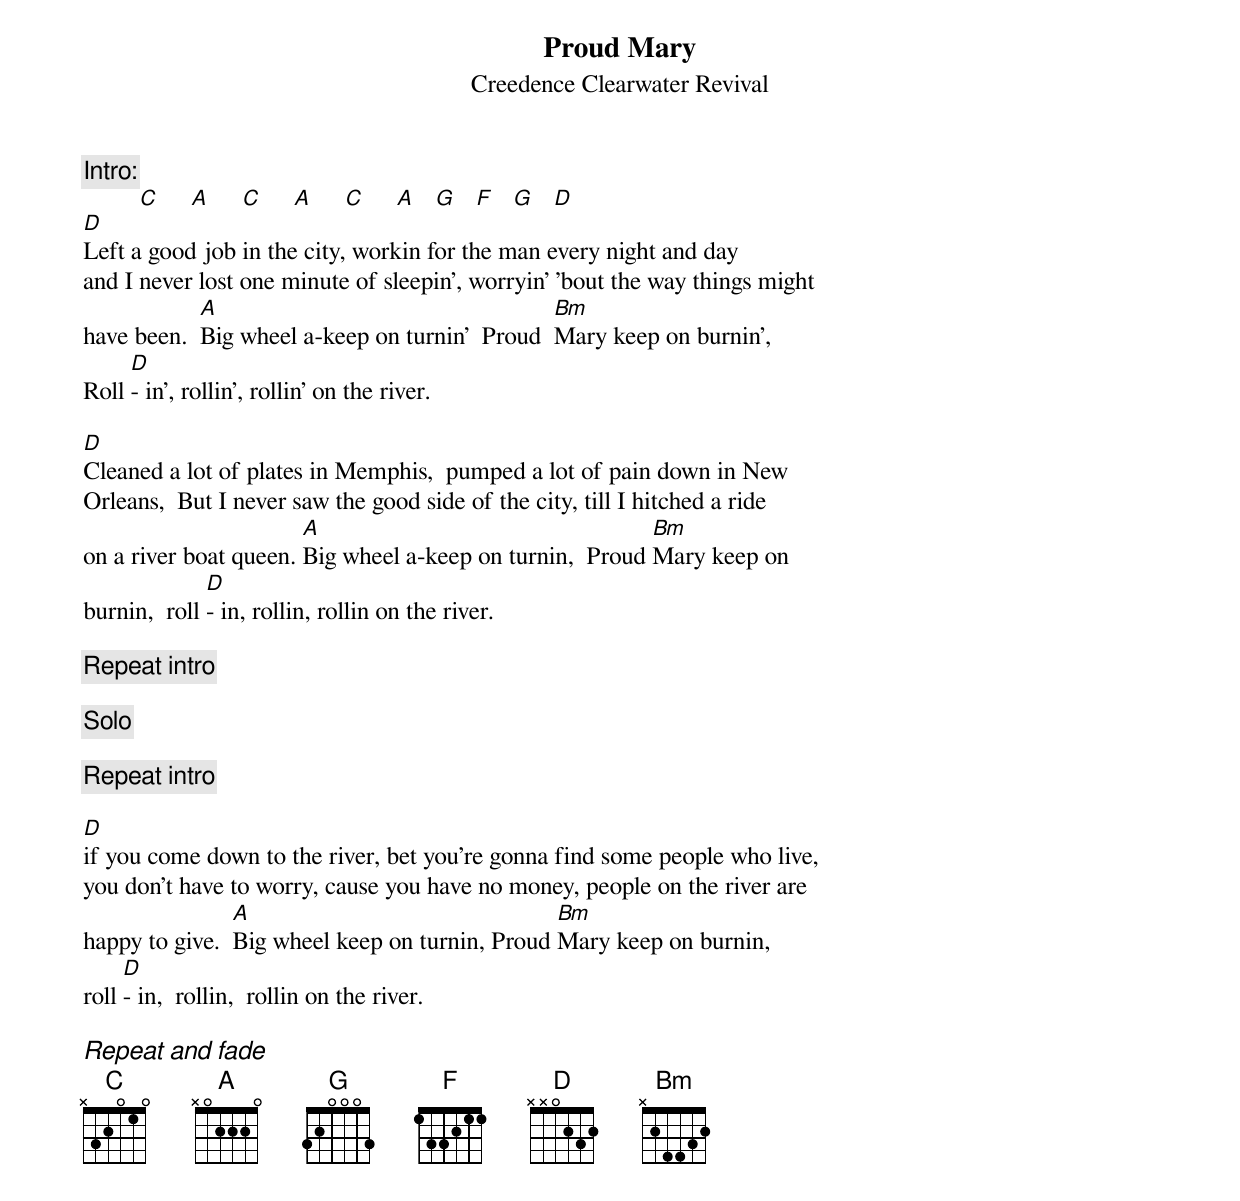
{title:Proud Mary}
{subtitle:Creedence Clearwater Revival}
{c:Intro:}
         [C]     [A]     [C]     [A]     [C]     [A]   [G]   [F]   [G]   [D]
[D]Left a good job in the city, workin for the man every night and day
and I never lost one minute of sleepin', worryin' 'bout the way things might
have been.  [A]Big wheel a-keep on turnin'  Proud  [Bm]Mary keep on burnin',
Roll [D]- in', rollin', rollin' on the river.

[D]Cleaned a lot of plates in Memphis,  pumped a lot of pain down in New
Orleans,  But I never saw the good side of the city, till I hitched a ride
on a river boat queen. [A]Big wheel a-keep on turnin,  Proud [Bm]Mary keep on
burnin,  roll [D]- in, rollin, rollin on the river.

{c:Repeat intro}

{c:Solo}

{c:Repeat intro}

[D]if you come down to the river, bet you're gonna find some people who live,
you don't have to worry, cause you have no money, people on the river are
happy to give.  [A]Big wheel keep on turnin, Proud [Bm]Mary keep on burnin,
roll [D]- in,  rollin,  rollin on the river.

{ci:  Repeat and fade}
